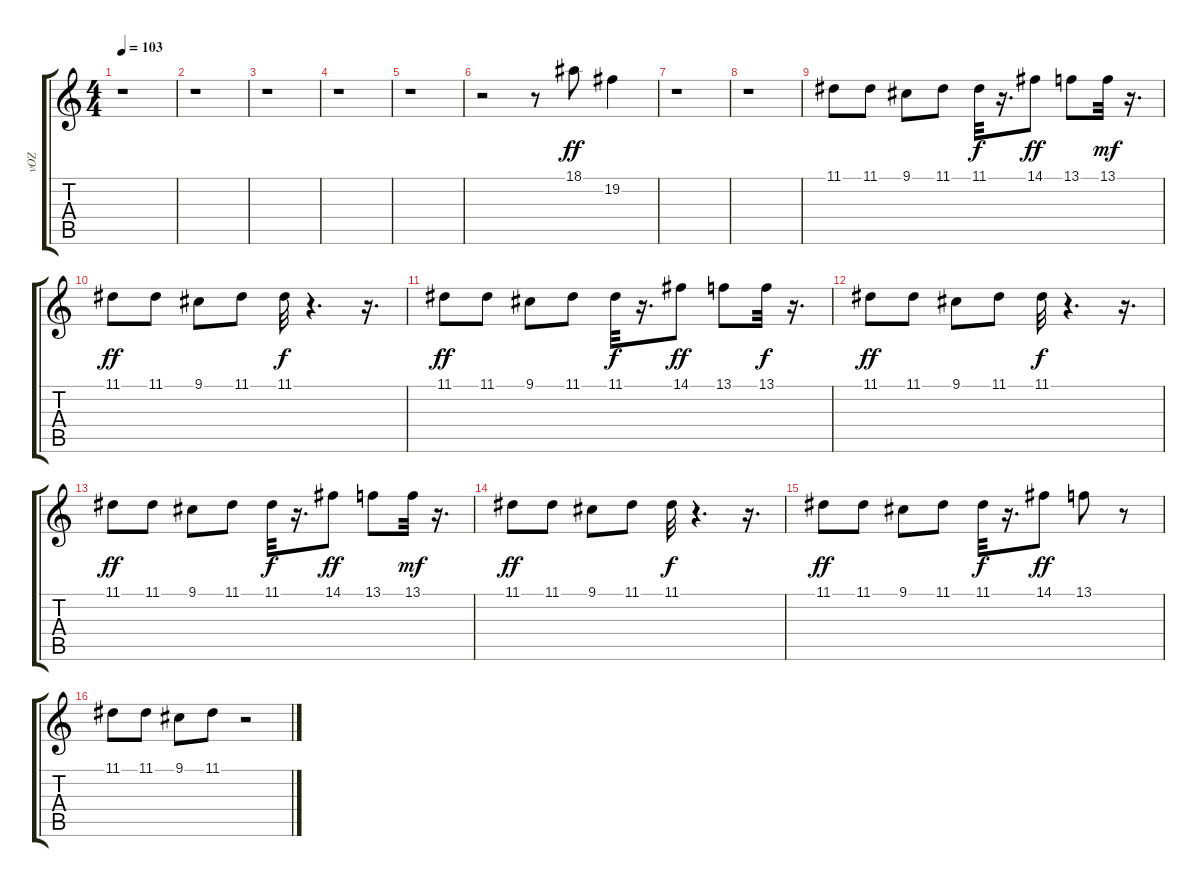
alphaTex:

\track ("vOZ" "vOZ") {instrument lead6voice}
\staff {score tabs}
\tuning (E4 B3 G3 D3 A2 E2) {hide}
\ts (4 4)
\tempo 103
\clef g2
\ks c
r.1{dy ff} |
r.1 |
r.1 |
r.1 |
r.1 |
r.2 r.8 18.1.8 19.2.4 |
r.1 |
r.1 |
11.1.8 11.1.8 9.1.8 11.1.8 11.1.32{dy f} r.16{d} 14.1.8{dy ff} 13.1.8 13.1.32{dy mf} r.16{d} |
11.1.8{dy ff} 11.1.8 9.1.8 11.1.8 11.1.32{dy f} r.4{d} r.16{d} |
11.1.8{dy ff} 11.1.8 9.1.8 11.1.8 11.1.32{dy f} r.16{d} 14.1.8{dy ff} 13.1.8 13.1.32{dy f} r.16{d} |
11.1.8{dy ff} 11.1.8 9.1.8 11.1.8 11.1.32{dy f} r.4{d} r.16{d} |
11.1.8{dy ff} 11.1.8 9.1.8 11.1.8 11.1.32{dy f} r.16{d} 14.1.8{dy ff} 13.1.8 13.1.32{dy mf} r.16{d} |
11.1.8{dy ff} 11.1.8 9.1.8 11.1.8 11.1.32{dy f} r.4{d} r.16{d} |
11.1.8{dy ff} 11.1.8 9.1.8 11.1.8 11.1.32{dy f} r.16{d} 14.1.8{dy ff} 13.1.8 r.8 |
11.1.8 11.1.8 9.1.8 11.1.8 r.2
